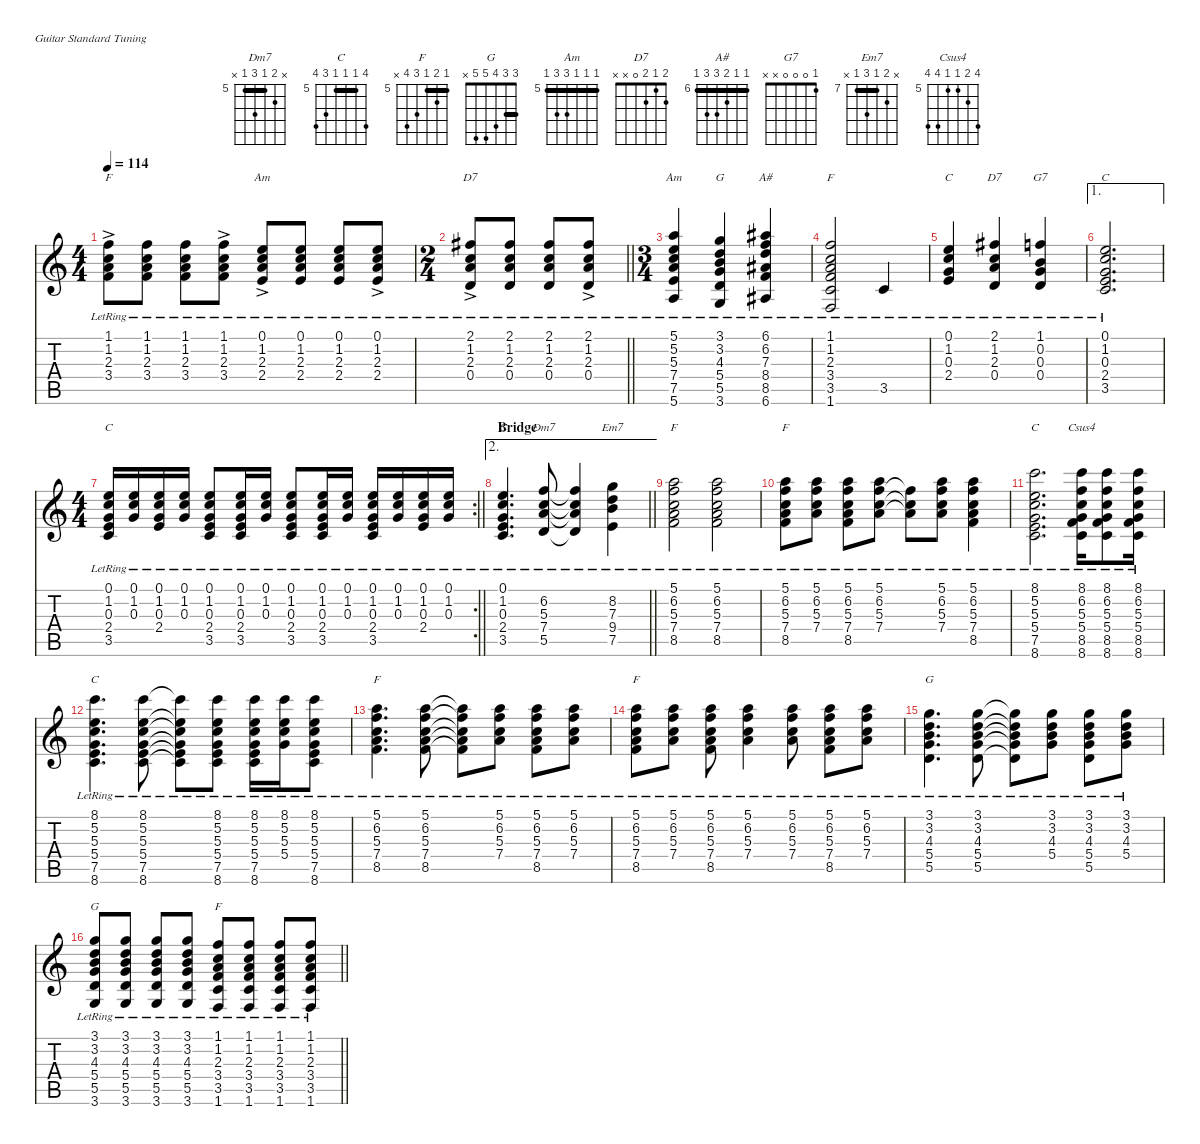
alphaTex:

\defaultSystemsLayout 4
\hideDynamics
\bracketExtendMode nobrackets
\singleTrackTrackNamePolicy hidden
\multiTrackTrackNamePolicy hidden
\firstSystemTrackNameMode fullname
\firstSystemTrackNameOrientation horizontal
\otherSystemsTrackNameOrientation horizontal
\track ("Rhythm" "s.guit.") {instrument acousticguitarsteel}
\staff {score tabs}
\tuning (E4 B3 G3 D3 A2 E2)
\chord ("Dm7" x 6 5 7 5 x) {firstfret 5 barre 5}
\chord ("C" 0 1 0 2 3 x)
\chord ("F" 1 1 2 3 3 1) {barre (1 1)}
\chord ("G" 3 3 4 5 5 3) {barre (3 3)}
\chord ("F" 1 1 2 3 x x) {barre 1}
\chord ("Am" 0 1 2 2 x x)
\chord ("D7" 2 1 2 0 x x)
\chord ("Am" 5 5 5 7 7 5) {firstfret 5 barre (5 5 5)}
\chord ("A#" 6 6 7 8 8 6) {firstfret 6 barre (6 6)}
\chord ("C" 0 1 0 2 x x)
\chord ("G7" 1 0 0 0 x x)
\chord ("Em7" x 8 7 9 7 x) {firstfret 7 barre 7}
\chord ("F" 5 6 5 7 8 x) {firstfret 5 barre 5}
\chord ("C" 8 5 5 5 7 8) {firstfret 5 barre (5 5)}
\chord ("Csus4" 8 6 5 5 8 8) {firstfret 5 showfingering false}
\chord ("G" 3 3 4 5 5 x) {barre 3}
\ts (4 4)
\tempo 114
\clef g2
\ks c
(1.1{ac lr} 1.2{ac lr} 2.3{ac lr} 3.4{ac lr}).8{ch "F" dy mf beam Down} (1.1{lr} 1.2{lr} 2.3{lr} 3.4{lr}).8{beam Down} (1.1{lr} 1.2{lr} 2.3{lr} 3.4{lr}).8{beam Down} (1.1{ac lr} 1.2{ac lr} 2.3{ac lr} 3.4{ac lr}).8{beam Down} (0.1{ac lr} 1.2{ac lr} 2.3{ac lr} 2.4{ac lr}).8{ch "Am" beam Up} (0.1{lr} 1.2{lr} 2.3{lr} 2.4{lr}).8{beam Up} (0.1{lr} 1.2{lr} 2.3{lr} 2.4{lr}).8{beam Up} (0.1{ac lr} 1.2{ac lr} 2.3{ac lr} 2.4{ac lr}).8{beam Up} |
\ts (2 4)
\beaming (8 2 2)
\barLineRight lightlight
(2.1{ac lr acc #} 1.2{ac lr} 2.3{ac lr} 0.4{ac lr}).8{ch "D7" beam Up} (2.1{lr acc #} 1.2{lr} 2.3{lr} 0.4{lr}).8{beam Up} (2.1{lr acc #} 1.2{lr} 2.3{lr} 0.4{lr}).8{beam Up} (2.1{ac lr acc #} 1.2{ac lr} 2.3{ac lr} 0.4{ac lr}).8{beam Up} |
\ts (3 4)
\beaming (8 2 2 2)
(5.1{lr} 5.2{lr} 5.3{lr} 7.4{lr} 7.5{lr} 5.6{lr}).4{ch "Am" dy f beam Up} (3.1{lr} 3.2{lr} 4.3{lr} 5.4{lr} 5.5{lr} 3.6{lr}).4{ch "G" beam Up} (6.1{lr acc #} 6.2{lr} 7.3{lr} 8.4{lr acc #} 8.5{lr} 6.6{lr acc #}).4{ch "A#" beam Up} |
(1.1{lr} 1.2{lr} 2.3{lr} 3.4{lr} 3.5{lr} 1.6{lr}).2{ch "F" beam Up} 3.5{lr}.4{beam Up} |
(0.1{lr} 1.2{lr} 0.3{lr} 2.4{lr}).4{ch "C" beam Up} (2.1{lr acc #} 1.2{lr} 2.3{lr} 0.4{lr}).4{ch "D7" beam Up} (1.1{lr} 0.2{lr} 0.3{lr} 0.4{lr}).4{ch "G7" beam Up} |
\ae 1
(0.1{lr} 1.2{lr} 0.3{lr} 2.4{lr} 3.5{lr}).2{d ch "C" beam Up} |
\rc 2
\ts (4 4)
\beaming (8 2 2 2 2)
\barLineRight lightlight
(0.1{lr} 1.2{lr} 0.3{lr} 2.4{lr} 3.5{lr}).16{ch "C" dy mf beam Up} (0.1{lr} 1.2{lr} 0.3{lr}).16{beam Up} (0.1{lr} 1.2{lr} 0.3{lr} 2.4{lr}).16{beam Up} (0.1{lr} 1.2{lr} 0.3{lr}).16{beam Up} (0.1{lr} 1.2{lr} 0.3{lr} 2.4{lr} 3.5{lr}).8{beam Up} (0.1{lr} 1.2{lr} 0.3{lr} 2.4{lr} 3.5{lr}).16{beam Up} (0.1{lr} 1.2{lr} 0.3{lr}).16{beam Up} (0.1{lr} 1.2{lr} 0.3{lr} 2.4{lr} 3.5{lr}).8{beam Up} (0.1{lr} 1.2{lr} 0.3{lr} 2.4{lr} 3.5{lr}).16{beam Up} (0.1{lr} 1.2{lr} 0.3{lr}).16{beam Up} (0.1{lr} 1.2{lr} 0.3{lr} 2.4{lr} 3.5{lr}).16{beam Up} (0.1{lr} 1.2{lr} 0.3{lr}).16{beam Up} (0.1{lr} 1.2{lr} 0.3{lr} 2.4{lr}).16{beam Up} (0.1{lr} 1.2{lr} 0.3{lr}).16{beam Up} |
\ae 2
\section ("" "Bridge")
\barLineRight lightlight
(0.1{lr} 1.2{lr} 0.3{lr} 2.4{lr} 3.5{lr}).4{d ch "C" dy f beam Up} (6.2{lr} 5.3{lr} 7.4{lr} 5.5{lr}).8{ch "Dm7" beam Up} (6.2{lr t} 5.3{lr t} 7.4{lr t} 5.5{lr t}).4{beam Up} (8.2{lr} 7.3{lr} 9.4{lr} 7.5{lr}).4{ch "Em7" beam Down} |
(5.1{lr} 6.2{lr} 5.3{lr} 7.4{lr} 8.5{lr}).2{ch "F" dy mf beam Down} (5.1{lr} 6.2{lr} 5.3{lr} 7.4{lr} 8.5{lr}).2{beam Down} |
(5.1{lr} 6.2{lr} 5.3{lr} 7.4{lr} 8.5{lr}).8{ch "F" beam Down} (5.1{lr} 6.2{lr} 5.3{lr} 7.4{lr}).8{beam Down} (5.1{lr} 6.2{lr} 5.3{lr} 7.4{lr} 8.5{lr}).8{beam Down} (5.1{lr} 6.2{lr} 5.3{lr} 7.4{lr}).8{beam Down} (6.2{lr t} 5.3{lr t} 7.4{lr t}).8{dy f beam Down} (5.1{lr} 6.2{lr} 5.3{lr} 7.4{lr}).8{dy mf beam Down} (5.1{lr} 6.2{lr} 5.3{lr} 7.4{lr} 8.5{lr}).4{beam Down} |
(8.1{lr} 5.2{lr} 5.3{lr} 5.4{lr} 7.5{lr} 8.6{lr}).2{d ch "C" beam Down} (8.1{lr} 6.2{lr} 5.3{lr} 5.4{lr} 8.5{lr} 8.6{lr}).16{ch "Csus4" dy f beam Down} (8.1{lr} 6.2{lr} 5.3{lr} 5.4{lr} 8.5{lr} 8.6{lr}).8{beam Down} (8.1{lr} 6.2{lr} 5.3{lr} 5.4{lr} 8.5{lr} 8.6{lr}).16{beam Down} |
(8.1{lr} 5.2{lr} 5.3{lr} 5.4{lr} 7.5{lr} 8.6{lr}).4{d ch "C" beam Down} (8.1{lr} 5.2{lr} 5.3{lr} 5.4{lr} 7.5{lr} 8.6{lr}).8{beam Down} (8.1{lr t} 5.2{lr t} 5.3{lr t} 5.4{lr t} 7.5{lr t} 8.6{lr t}).8{beam Down} (8.1{lr} 5.2{lr} 5.3{lr} 5.4{lr} 7.5{lr} 8.6{lr}).8{beam Down} (8.1{lr} 5.2{lr} 5.3{lr} 5.4{lr} 7.5{lr} 8.6{lr}).16{beam Down} (8.1{lr} 5.2{lr} 5.3{lr} 5.4{lr}).16{beam Down} (8.1{lr} 5.2{lr} 5.3{lr} 5.4{lr} 7.5{lr} 8.6{lr}).8{beam Down} |
(5.1{lr} 6.2{lr} 5.3{lr} 7.4{lr} 8.5{lr}).4{d ch "F" dy mf beam Down} (5.1{lr} 6.2{lr} 5.3{lr} 7.4{lr} 8.5{lr}).8{beam Down} (5.1{lr t} 6.2{lr t} 5.3{lr t} 7.4{lr t} 8.5{lr t}).8{dy f beam Down} (5.1{lr} 6.2{lr} 5.3{lr} 7.4{lr}).8{dy mf beam Down} (5.1{lr} 6.2{lr} 5.3{lr} 7.4{lr} 8.5{lr}).8{beam Down} (5.1{lr} 6.2{lr} 5.3{lr} 7.4{lr}).8{beam Down} |
(5.1{lr} 6.2{lr} 5.3{lr} 7.4{lr} 8.5{lr}).8{ch "F" beam Down} (5.1{lr} 6.2{lr} 5.3{lr} 7.4{lr}).8{beam Down} (5.1{lr} 6.2{lr} 5.3{lr} 7.4{lr} 8.5{lr}).8{beam Down} (5.1{lr} 6.2{lr} 5.3{lr} 7.4{lr}).4{beam Down} (5.1{lr} 6.2{lr} 5.3{lr} 7.4{lr}).8{beam Down} (5.1{lr} 6.2{lr} 5.3{lr} 7.4{lr} 8.5{lr}).8{beam Down} (5.1{lr} 6.2{lr} 5.3{lr} 7.4{lr}).8{beam Down} |
(3.1{lr} 3.2{lr} 4.3{lr} 5.4{lr} 5.5{lr}).4{d ch "G" beam Down} (3.1{lr} 3.2{lr} 4.3{lr} 5.4{lr} 5.5{lr}).8{beam Down} (3.1{lr t} 3.2{lr t} 4.3{lr t} 5.4{lr t} 5.5{lr t}).8{dy f beam Down} (3.1{lr} 3.2{lr} 4.3{lr} 5.4{lr}).8{dy mf beam Down} (3.1{lr} 3.2{lr} 4.3{lr} 5.4{lr} 5.5{lr}).8{beam Down} (3.1{lr} 3.2{lr} 4.3{lr} 5.4{lr}).8{beam Down} |
\barLineRight lightlight
(3.1{lr} 3.2{lr} 4.3{lr} 5.4{lr} 5.5{lr} 3.6{lr}).8{ch "G" dy f beam Up} (3.1{lr} 3.2{lr} 4.3{lr} 5.4{lr} 5.5{lr} 3.6{lr}).8{dy mf beam Up} (3.1{lr} 3.2{lr} 4.3{lr} 5.4{lr} 5.5{lr} 3.6{lr}).8{beam Up} (3.1{lr} 3.2{lr} 4.3{lr} 5.4{lr} 5.5{lr} 3.6{lr}).8{beam Up} (1.1{lr} 1.2{lr} 2.3{lr} 3.4{lr} 3.5{lr} 1.6{lr}).8{ch "F" dy f beam Up} (1.1{lr} 1.2{lr} 2.3{lr} 3.4{lr} 3.5{lr} 1.6{lr}).8{dy mf beam Up} (1.1{lr} 1.2{lr} 2.3{lr} 3.4{lr} 3.5{lr} 1.6{lr}).8{beam Up} (1.1{lr} 1.2{lr} 2.3{lr} 3.4{lr} 3.5{lr} 1.6{lr}).8{beam Up}
